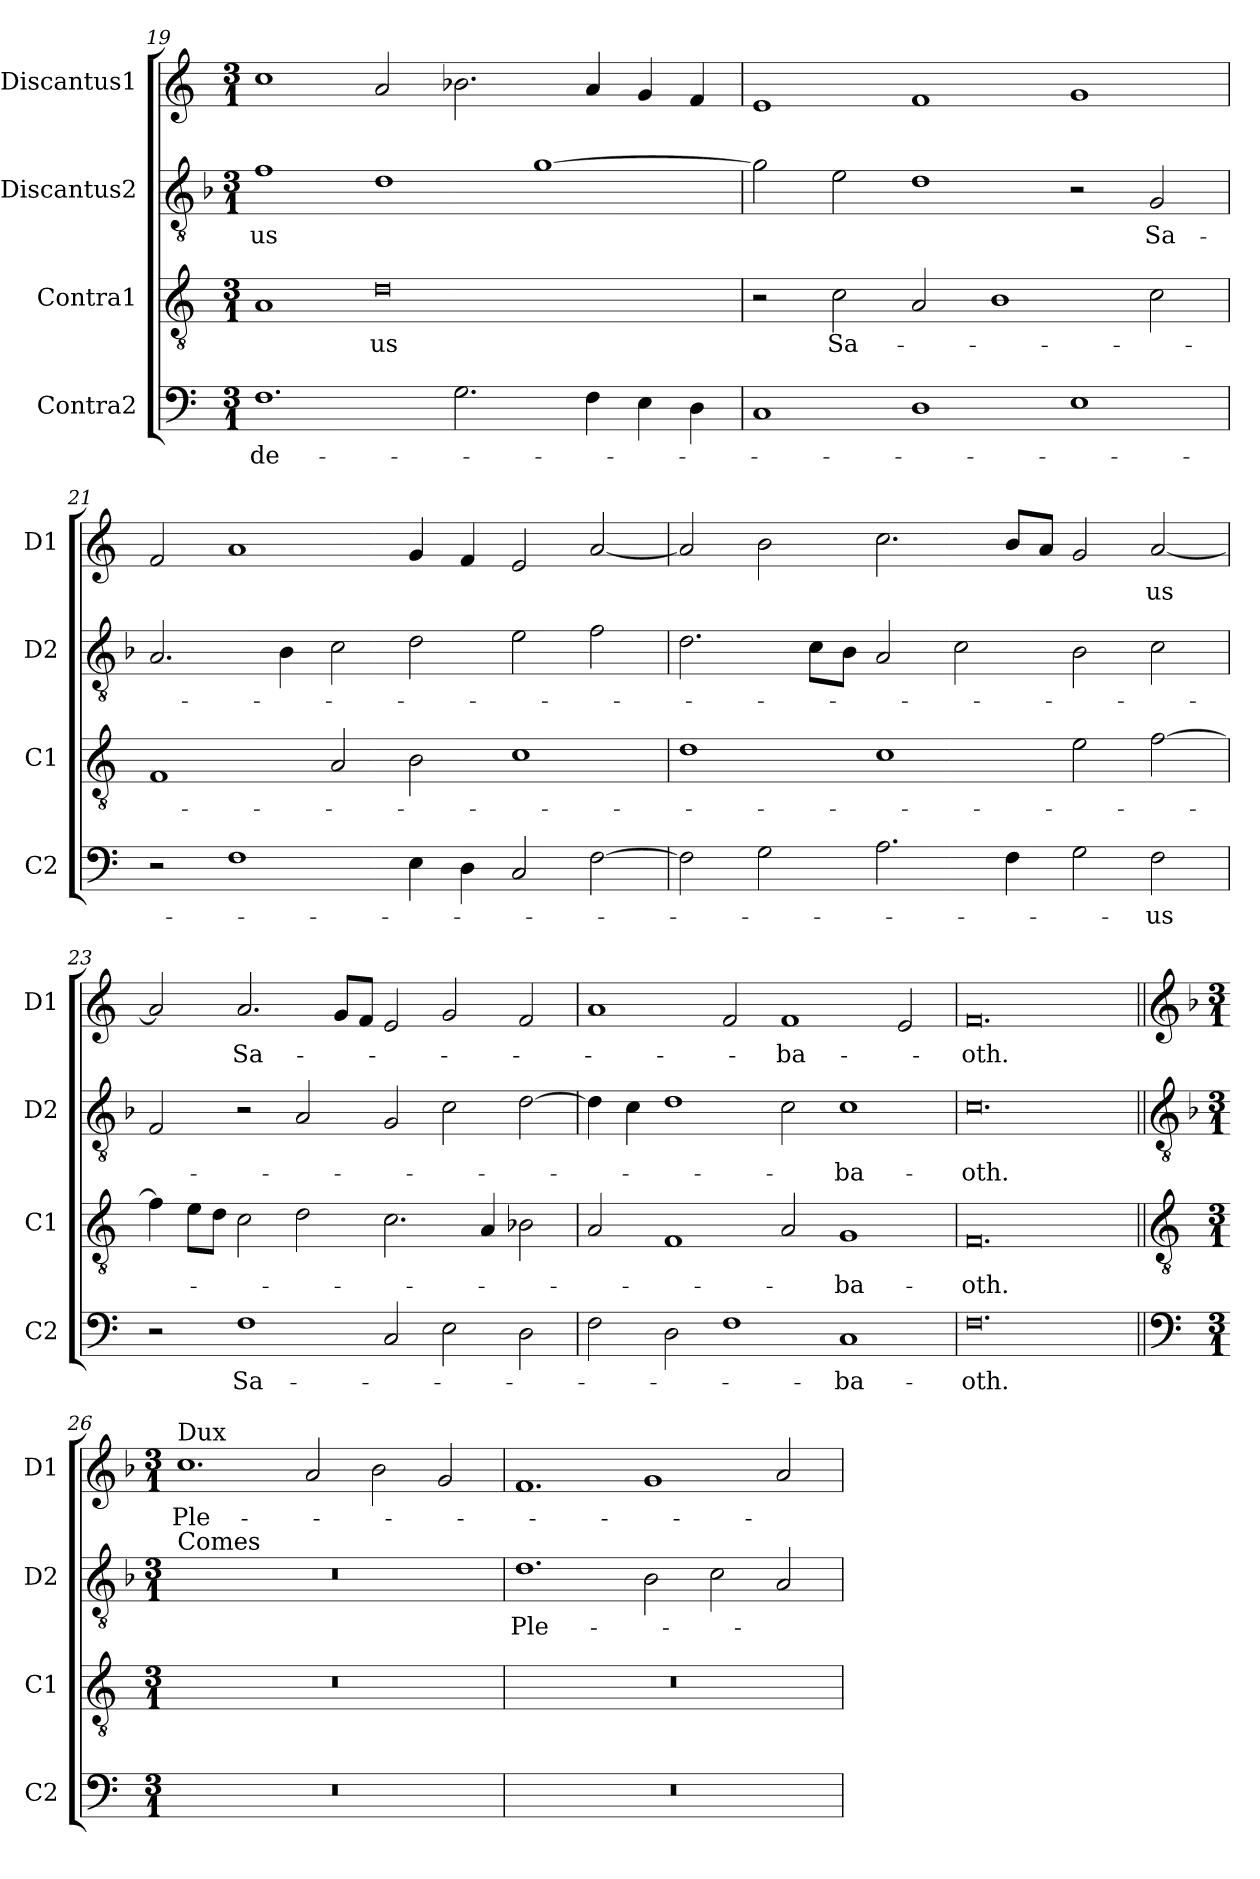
**kern	**text	**kern	**text	**kern	**text	**kern	**text
*part4	*part4	*part3	*part3	*part2	*part2	*part1	*part1
*staff4	*staff4	*staff3	*staff3	*staff2	*staff2	*staff1	*staff1
*I"Contra2	*	*I"Contra1	*	*I"Discantus2	*	*I"Discantus1	*
*I'C2	*	*I'C1	*	*I'D2	*	*I'D1	*
*clefF4	*	*clefGv2	*	*clefGv2	*	*clefG2	*
*k[]	*	*k[]	*	*k[b-]	*	*k[]	*
*M3/1	*	*M3/1	*	*M3/1	*	*M3/1	*
=19	=19	=19	=19	=19	=19	=19	=19
1.F	de-	1A	.	1f	-us	1cc	.
.	.	0d	-us	1d	.	2a/	.
2.G\	.	.	.	.	.	2.b-X\	.
.	.	.	.	[1g	.	.	.
4F\	.	.	.	.	.	4a/	.
4E\	.	.	.	.	.	4g/	.
4D\	.	.	.	.	.	4f/	.
=20	=20	=20	=20	=20	=20	=20	=20
1C	.	2r	.	2g\]	.	1e	.
.	.	2c\	Sa-	2e\	.	.	.
1D	.	2A/	.	1d	.	1f	.
.	.	1B	.	.	.	.	.
1E	.	.	.	2r	.	1g	.
.	.	2c\	.	2G/	Sa-	.	.
=21	=21	=21	=21	=21	=21	=21	=21
2r	.	1F	.	2.A/	.	2f/	.
1F	.	.	.	.	.	1a	.
.	.	.	.	4B-\	.	.	.
.	.	2A/	.	2c\	.	.	.
4E\	.	2B\	.	2d\	.	4g/	.
4D\	.	.	.	.	.	4f/	.
2C/	.	1c	.	2e\	.	2e/	.
[2F\	.	.	.	2f\	.	[2a/	.
=22	=22	=22	=22	=22	=22	=22	=22
2F\]	.	1d	.	2.d\	.	2a/]	.
2G\	.	.	.	.	.	2b\	.
.	.	.	.	8c\L	.	.	.
.	.	.	.	8B-\J	.	.	.
2.A\	.	1c	.	2A/	.	2.cc\	.
.	.	.	.	2c\	.	.	.
4F\	.	.	.	.	.	8b/L	.
.	.	.	.	.	.	8a/J	.
2G\	.	2e\	.	2B-\	.	2g/	.
2F\	-us	[2f\	.	2c\	.	[2a/	-us
=23	=23	=23	=23	=23	=23	=23	=23
2r	.	4f\]	.	2F/	.	2a/]	.
.	.	8e\L	.	.	.	.	.
.	.	8d\J	.	.	.	.	.
1F	Sa-	2c\	.	2r	.	2.a/	Sa-
.	.	2d\	.	2A/	.	.	.
.	.	.	.	.	.	8g/L	.
.	.	.	.	.	.	8f/J	.
2C/	.	2.c\	.	2G/	.	2e/	.
2E\	.	.	.	2c\	.	2g/	.
.	.	4A/	.	.	.	.	.
2D\	.	2B-X\	.	[2d\	.	2f/	.
=24	=24	=24	=24	=24	=24	=24	=24
2F\	.	2A/	.	4d\]	.	1a	.
.	.	.	.	4c\	.	.	.
2D\	.	1F	.	1d	.	.	.
1F	.	.	.	.	.	2f/	.
.	.	2A/	.	2c\	.	1f	-ba-
1C	-ba-	1G	-ba-	1c	-ba-	.	.
.	.	.	.	.	.	2e/	.
=25	=25	=25	=25	=25	=25	=25	=25
0.F	-oth.	0.F	-oth.	0.c	-oth.	0.f	-oth.
!!LO:LB:g=z
=26||	=26||	=26||	=26||	=26||	=26||	=26||	=26||
*clefF4	*	*clefGv2	*	*clefGv2	*	*clefG2	*
*k[]	*	*k[]	*	*k[b-]	*	*k[b-]	*
*M3/1	*	*M3/1	*	*M3/1	*	*M3/1	*
!	!	!	!	!	!	!LO:TX:a:t=Dux	!
!	!	!	!	!LO:TX:a:t=Comes	!	!	!
0.r	.	0.r	.	0.r	.	1.cc	Ple-
.	.	.	.	.	.	2a/	.
.	.	.	.	.	.	2b-\	.
.	.	.	.	.	.	2g/	.
=27	=27	=27	=27	=27	=27	=27	=27
0.r	.	0.r	.	1.d	Ple-	1.f	.
.	.	.	.	2B-\	.	1g	.
.	.	.	.	2c\	.	.	.
.	.	.	.	2A/	.	2a/	.
=	=	=	=	=	=	=	=
*-	*-	*-	*-	*-	*-	*-	*-
